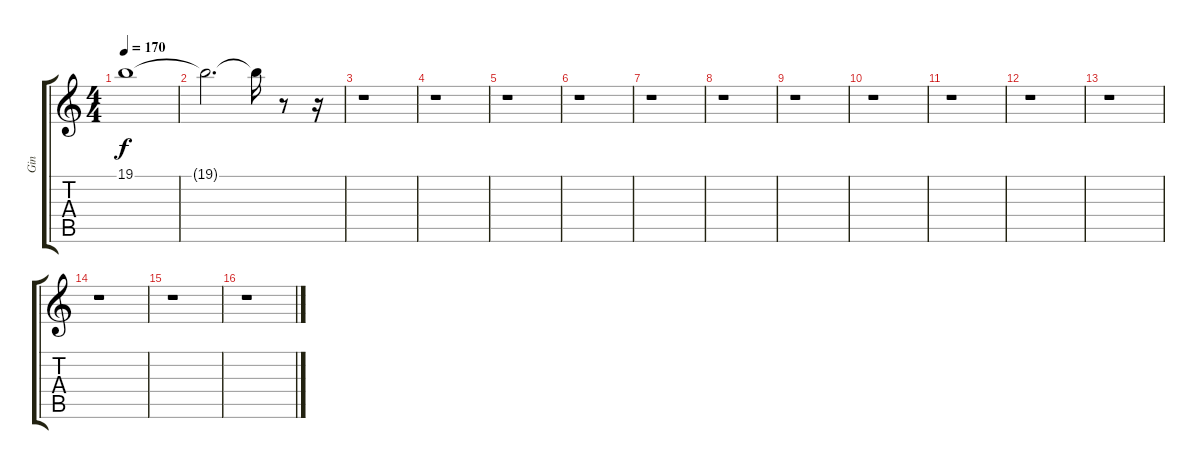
\track ("Gin" "Gin") {instrument stringensemble1}
\staff {score tabs}
\tuning (E4 B3 G3 D3 A2 E2) {hide}
\ts (4 4)
\tempo 170
\clef g2
\ks c
19.1{t}.1{dy f} |
19.1{t}.2{d} 19.1{t}.16 r.8 r.16 |
r.1 |
r.1 |
r.1 |
r.1 |
r.1 |
r.1 |
r.1 |
r.1 |
r.1 |
r.1 |
r.1 |
r.1 |
r.1 |
r.1
